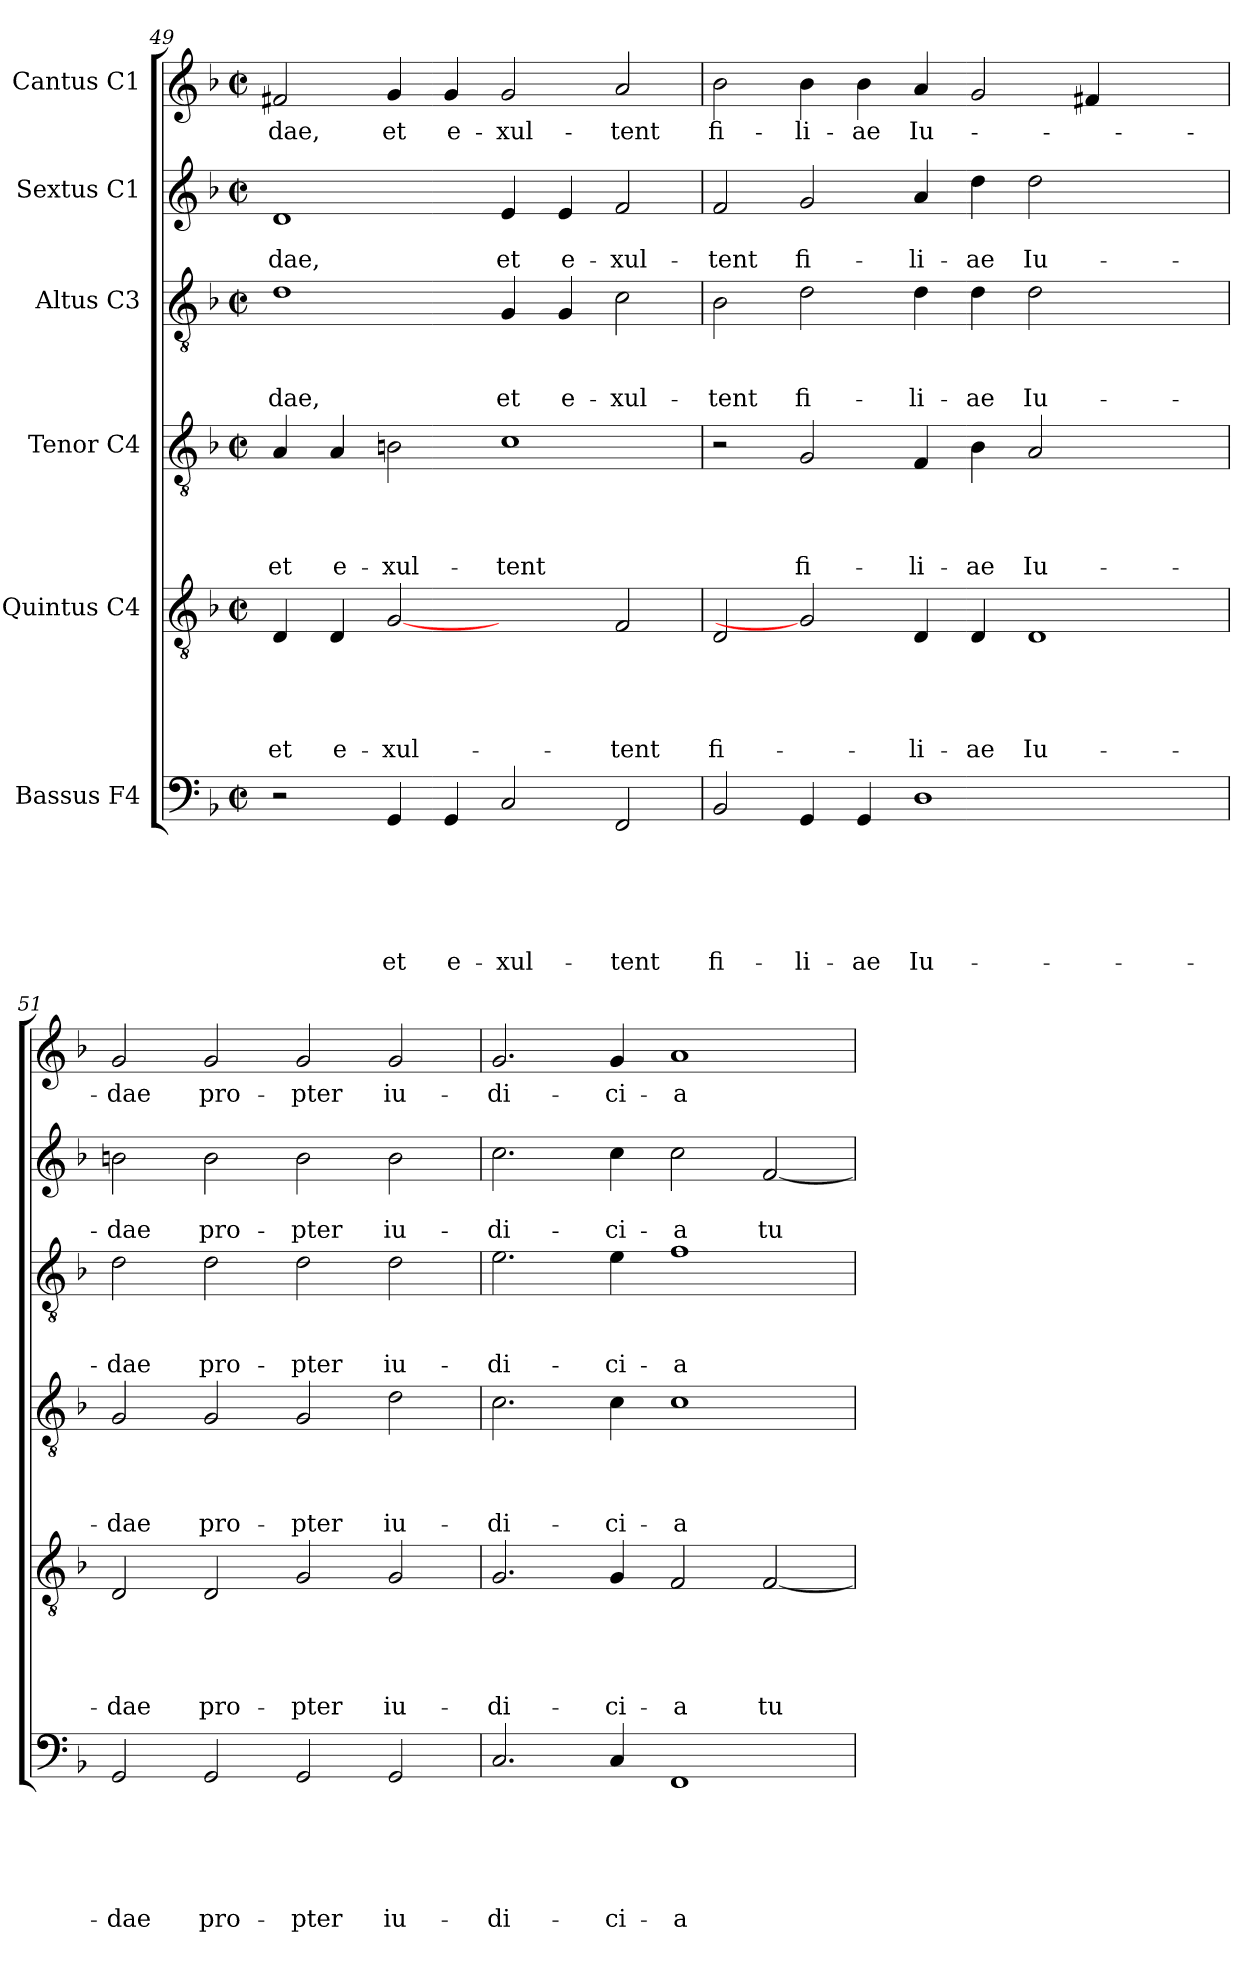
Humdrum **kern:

**kern	**text	**text	**text	**text	**text	**text	**kern	**text	**text	**text	**text	**text	**kern	**text	**text	**text	**text	**kern	**text	**text	**text	**kern	**text	**text	**kern	**text
*part6	*part6	*part6	*part6	*part6	*part6	*part6	*part5	*part5	*part5	*part5	*part5	*part5	*part4	*part4	*part4	*part4	*part4	*part3	*part3	*part3	*part3	*part2	*part2	*part2	*part1	*part1
*staff6	*staff6	*staff6	*staff6	*staff6	*staff6	*staff6	*staff5	*staff5	*staff5	*staff5	*staff5	*staff5	*staff4	*staff4	*staff4	*staff4	*staff4	*staff3	*staff3	*staff3	*staff3	*staff2	*staff2	*staff2	*staff1	*staff1
*I"Bassus F4	*	*	*	*	*	*	*I"Quintus C4	*	*	*	*	*	*I"Tenor C4	*	*	*	*	*I"Altus C3	*	*	*	*I"Sextus C1	*	*	*I"Cantus C1	*
*clefF4	*	*	*	*	*	*	*clefGv2	*	*	*	*	*	*clefGv2	*	*	*	*	*clefGv2	*	*	*	*clefG2	*	*	*clefG2	*
*k[b-]	*	*	*	*	*	*	*k[b-]	*	*	*	*	*	*k[b-]	*	*	*	*	*k[b-]	*	*	*	*k[b-]	*	*	*k[b-]	*
*F:	*	*	*	*	*	*	*F:	*	*	*	*	*	*F:	*	*	*	*	*F:	*	*	*	*F:	*	*	*F:	*
*M2/2	*	*	*	*	*	*	*M2/2	*	*	*	*	*	*M2/2	*	*	*	*	*M2/2	*	*	*	*M2/2	*	*	*M2/2	*
*met(c|)	*	*	*	*	*	*	*met(c|)	*	*	*	*	*	*met(c|)	*	*	*	*	*met(c|)	*	*	*	*met(c|)	*	*	*met(c|)	*
=49	=49	=49	=49	=49	=49	=49	=49	=49	=49	=49	=49	=49	=49	=49	=49	=49	=49	=49	=49	=49	=49	=49	=49	=49	=49	=49
!	!	!	!	!	!	!	!	!	!	!	!	!LO:LY:b	!	!	!	!	!LO:LY:b	!	!	!	!LO:LY:b	!	!	!LO:LY:b	!	!LO:LY:b
2r	.	.	.	.	.	.	4D/	.	.	.	.	et	4A/	.	.	.	et	1d	.	.	-dae,	1d	.	-dae,	2f#X/	-dae,
!	!	!	!	!	!	!	!	!	!	!	!	!LO:LY:b	!	!	!	!	!LO:LY:b	!	!	!	!	!	!	!	!	!
.	.	.	.	.	.	.	4D/	.	.	.	.	e-	4A/	.	.	.	e-	.	.	.	.	.	.	.	.	.
!	!	!	!	!	!	!LO:LY:b	!	!	!	!	!	!LO:LY:b	!	!	!	!	!LO:LY:b	!	!	!	!	!	!	!	!	!LO:LY:b
4GG/	.	.	.	.	.	et	[2G	.	.	.	.	-xul-	2Bn\	.	.	.	-xul-	.	.	.	.	.	.	.	4g/	et
!	!	!	!	!	!	!LO:LY:b	!	!	!	!	!	!	!	!	!	!	!	!	!	!	!	!	!	!	!	!LO:LY:b
4GG/	.	.	.	.	.	e-	.	.	.	.	.	.	.	.	.	.	.	.	.	.	.	.	.	.	4g/	e-
!	!	!	!	!	!	!LO:LY:b	!	!	!	!	!	!	!	!	!	!	!LO:LY:b	!	!	!	!LO:LY:b	!	!	!LO:LY:b	!	!LO:LY:b
2C/	.	.	.	.	.	-xul-	2ryy	.	.	.	.	.	1c	.	.	.	-tent	4G/	.	.	et	4e/	.	et	2g/	-xul-
!	!	!	!	!	!	!	!	!	!	!	!	!	!	!	!	!	!	!	!	!	!LO:LY:b	!	!	!LO:LY:b	!	!
.	.	.	.	.	.	.	.	.	.	.	.	.	.	.	.	.	.	4G/	.	.	e-	4e/	.	e-	.	.
!	!	!	!	!	!	!LO:LY:b	!	!	!	!	!	!LO:LY:b	!	!	!	!	!	!	!	!	!LO:LY:b	!	!	!LO:LY:b	!	!LO:LY:b
2FF/	.	.	.	.	.	-tent	2F/	.	.	.	.	-tent	.	.	.	.	.	2c\	.	.	-xul-	2f/	.	-xul-	2a/	-tent
=50	=50	=50	=50	=50	=50	=50	=50	=50	=50	=50	=50	=50	=50	=50	=50	=50	=50	=50	=50	=50	=50	=50	=50	=50	=50	=50
!	!	!	!	!	!	!LO:LY:b	!	!	!	!	!	!LO:LY:b	!	!	!	!	!	!	!	!	!LO:LY:b	!	!	!LO:LY:b	!	!LO:LY:b
2BB-/	.	.	.	.	.	fi-	2D/	.	.	.	.	fi-	2r	.	.	.	.	2B-\	.	.	-tent	2f/	.	-tent	2b-\	fi-
!	!	!	!	!	!	!LO:LY:b	!	!	!	!	!	!	!	!	!	!	!LO:LY:b	!	!	!	!LO:LY:b	!	!	!LO:LY:b	!	!LO:LY:b
4GG/	.	.	.	.	.	-li-	2G]	.	.	.	.	.	2G/	.	.	.	fi-	2d\	.	.	fi-	2g/	.	fi-	4b-\	-li-
!	!	!	!	!	!	!LO:LY:b	!	!	!	!	!	!	!	!	!	!	!	!	!	!	!	!	!	!	!	!LO:LY:b
4GG/	.	.	.	.	.	-ae	.	.	.	.	.	.	.	.	.	.	.	.	.	.	.	.	.	.	4b-\	-ae
!	!	!	!	!	!	!LO:LY:b	!	!	!	!	!	!LO:LY:b	!	!	!	!	!LO:LY:b	!	!	!	!LO:LY:b	!	!	!LO:LY:b	!	!LO:LY:b
1D	.	.	.	.	.	Iu-	4D/	.	.	.	.	-li-	4F/	.	.	.	-li-	4d\	.	.	-li-	4a/	.	-li-	4a/	Iu-
!	!	!	!	!	!	!	!	!	!	!	!	!LO:LY:b	!	!	!	!	!LO:LY:b	!	!	!	!LO:LY:b	!	!	!LO:LY:b	!	!
.	.	.	.	.	.	.	4D/	.	.	.	.	-ae	4B-\	.	.	.	-ae	4d\	.	.	-ae	4dd\	.	-ae	2g/	.
!	!	!	!	!	!	!	!	!	!	!	!	!LO:LY:b	!	!	!	!	!LO:LY:b	!	!	!	!LO:LY:b	!	!	!LO:LY:b	!	!
.	.	.	.	.	.	.	1D	.	.	.	.	Iu-	2A/	.	.	.	Iu-	2d\	.	.	Iu-	2dd\	.	Iu-	.	.
.	.	.	.	.	.	.	.	.	.	.	.	.	.	.	.	.	.	.	.	.	.	.	.	.	4f#X/	.
2ryy	.	.	.	.	.	.	.	.	.	.	.	.	2ryy	.	.	.	.	2ryy	.	.	.	2ryy	.	.	2ryy	.
!!LO:PB:g=z
=51	=51	=51	=51	=51	=51	=51	=51	=51	=51	=51	=51	=51	=51	=51	=51	=51	=51	=51	=51	=51	=51	=51	=51	=51	=51	=51
!	!	!	!	!	!	!LO:LY:b	!	!	!	!	!	!LO:LY:b	!	!	!	!	!LO:LY:b	!	!	!	!LO:LY:b	!	!	!LO:LY:b	!	!LO:LY:b
2GG/	.	.	.	.	.	-dae	2D/	.	.	.	.	-dae	2G/	.	.	.	-dae	2d\	.	.	-dae	2bn\	.	-dae	2g/	-dae
!	!	!	!	!	!	!LO:LY:b	!	!	!	!	!	!LO:LY:b	!	!	!	!	!LO:LY:b	!	!	!	!LO:LY:b	!	!	!LO:LY:b	!	!LO:LY:b
2GG/	.	.	.	.	.	pro-	2D/	.	.	.	.	pro-	2G/	.	.	.	pro-	2d\	.	.	pro-	2b\	.	pro-	2g/	pro-
!	!	!	!	!	!	!LO:LY:b	!	!	!	!	!	!LO:LY:b	!	!	!	!	!LO:LY:b	!	!	!	!LO:LY:b	!	!	!LO:LY:b	!	!LO:LY:b
2GG/	.	.	.	.	.	-pter	2G/	.	.	.	.	-pter	2G/	.	.	.	-pter	2d\	.	.	-pter	2b\	.	-pter	2g/	-pter
!	!	!	!	!	!	!LO:LY:b	!	!	!	!	!	!LO:LY:b	!	!	!	!	!LO:LY:b	!	!	!	!LO:LY:b	!	!	!LO:LY:b	!	!LO:LY:b
2GG/	.	.	.	.	.	iu-	2G/	.	.	.	.	iu-	2d\	.	.	.	iu-	2d\	.	.	iu-	2b\	.	iu-	2g/	iu-
=52	=52	=52	=52	=52	=52	=52	=52	=52	=52	=52	=52	=52	=52	=52	=52	=52	=52	=52	=52	=52	=52	=52	=52	=52	=52	=52
!	!	!	!	!	!	!LO:LY:b	!	!	!	!	!	!LO:LY:b	!	!	!	!	!LO:LY:b	!	!	!	!LO:LY:b	!	!	!LO:LY:b	!	!LO:LY:b
2.C/	.	.	.	.	.	-di-	2.G/	.	.	.	.	-di-	2.c\	.	.	.	-di-	2.e\	.	.	-di-	2.cc\	.	-di-	2.g/	-di-
!	!	!	!	!	!	!LO:LY:b	!	!	!	!	!	!LO:LY:b	!	!	!	!	!LO:LY:b	!	!	!	!LO:LY:b	!	!	!LO:LY:b	!	!LO:LY:b
4C/	.	.	.	.	.	-ci-	4G/	.	.	.	.	-ci-	4c\	.	.	.	-ci-	4e\	.	.	-ci-	4cc\	.	-ci-	4g/	-ci-
!	!	!	!	!	!	!LO:LY:b	!	!	!	!	!	!LO:LY:b	!	!	!	!	!LO:LY:b	!	!	!	!LO:LY:b	!	!	!LO:LY:b	!	!LO:LY:b
1FF	.	.	.	.	.	-a	2F/	.	.	.	.	-a	1c	.	.	.	-a	1f	.	.	-a	2cc\	.	-a	1a	-a
!	!	!	!	!	!	!	!	!	!	!	!	!LO:LY:b	!	!	!	!	!	!	!	!	!	!	!	!LO:LY:b	!	!
.	.	.	.	.	.	.	[2F/	.	.	.	.	tu-	.	.	.	.	.	.	.	.	.	[2f/	.	tu-	.	.
=	=	=	=	=	=	=	=	=	=	=	=	=	=	=	=	=	=	=	=	=	=	=	=	=	=	=
*-	*-	*-	*-	*-	*-	*-	*-	*-	*-	*-	*-	*-	*-	*-	*-	*-	*-	*-	*-	*-	*-	*-	*-	*-	*-	*-
